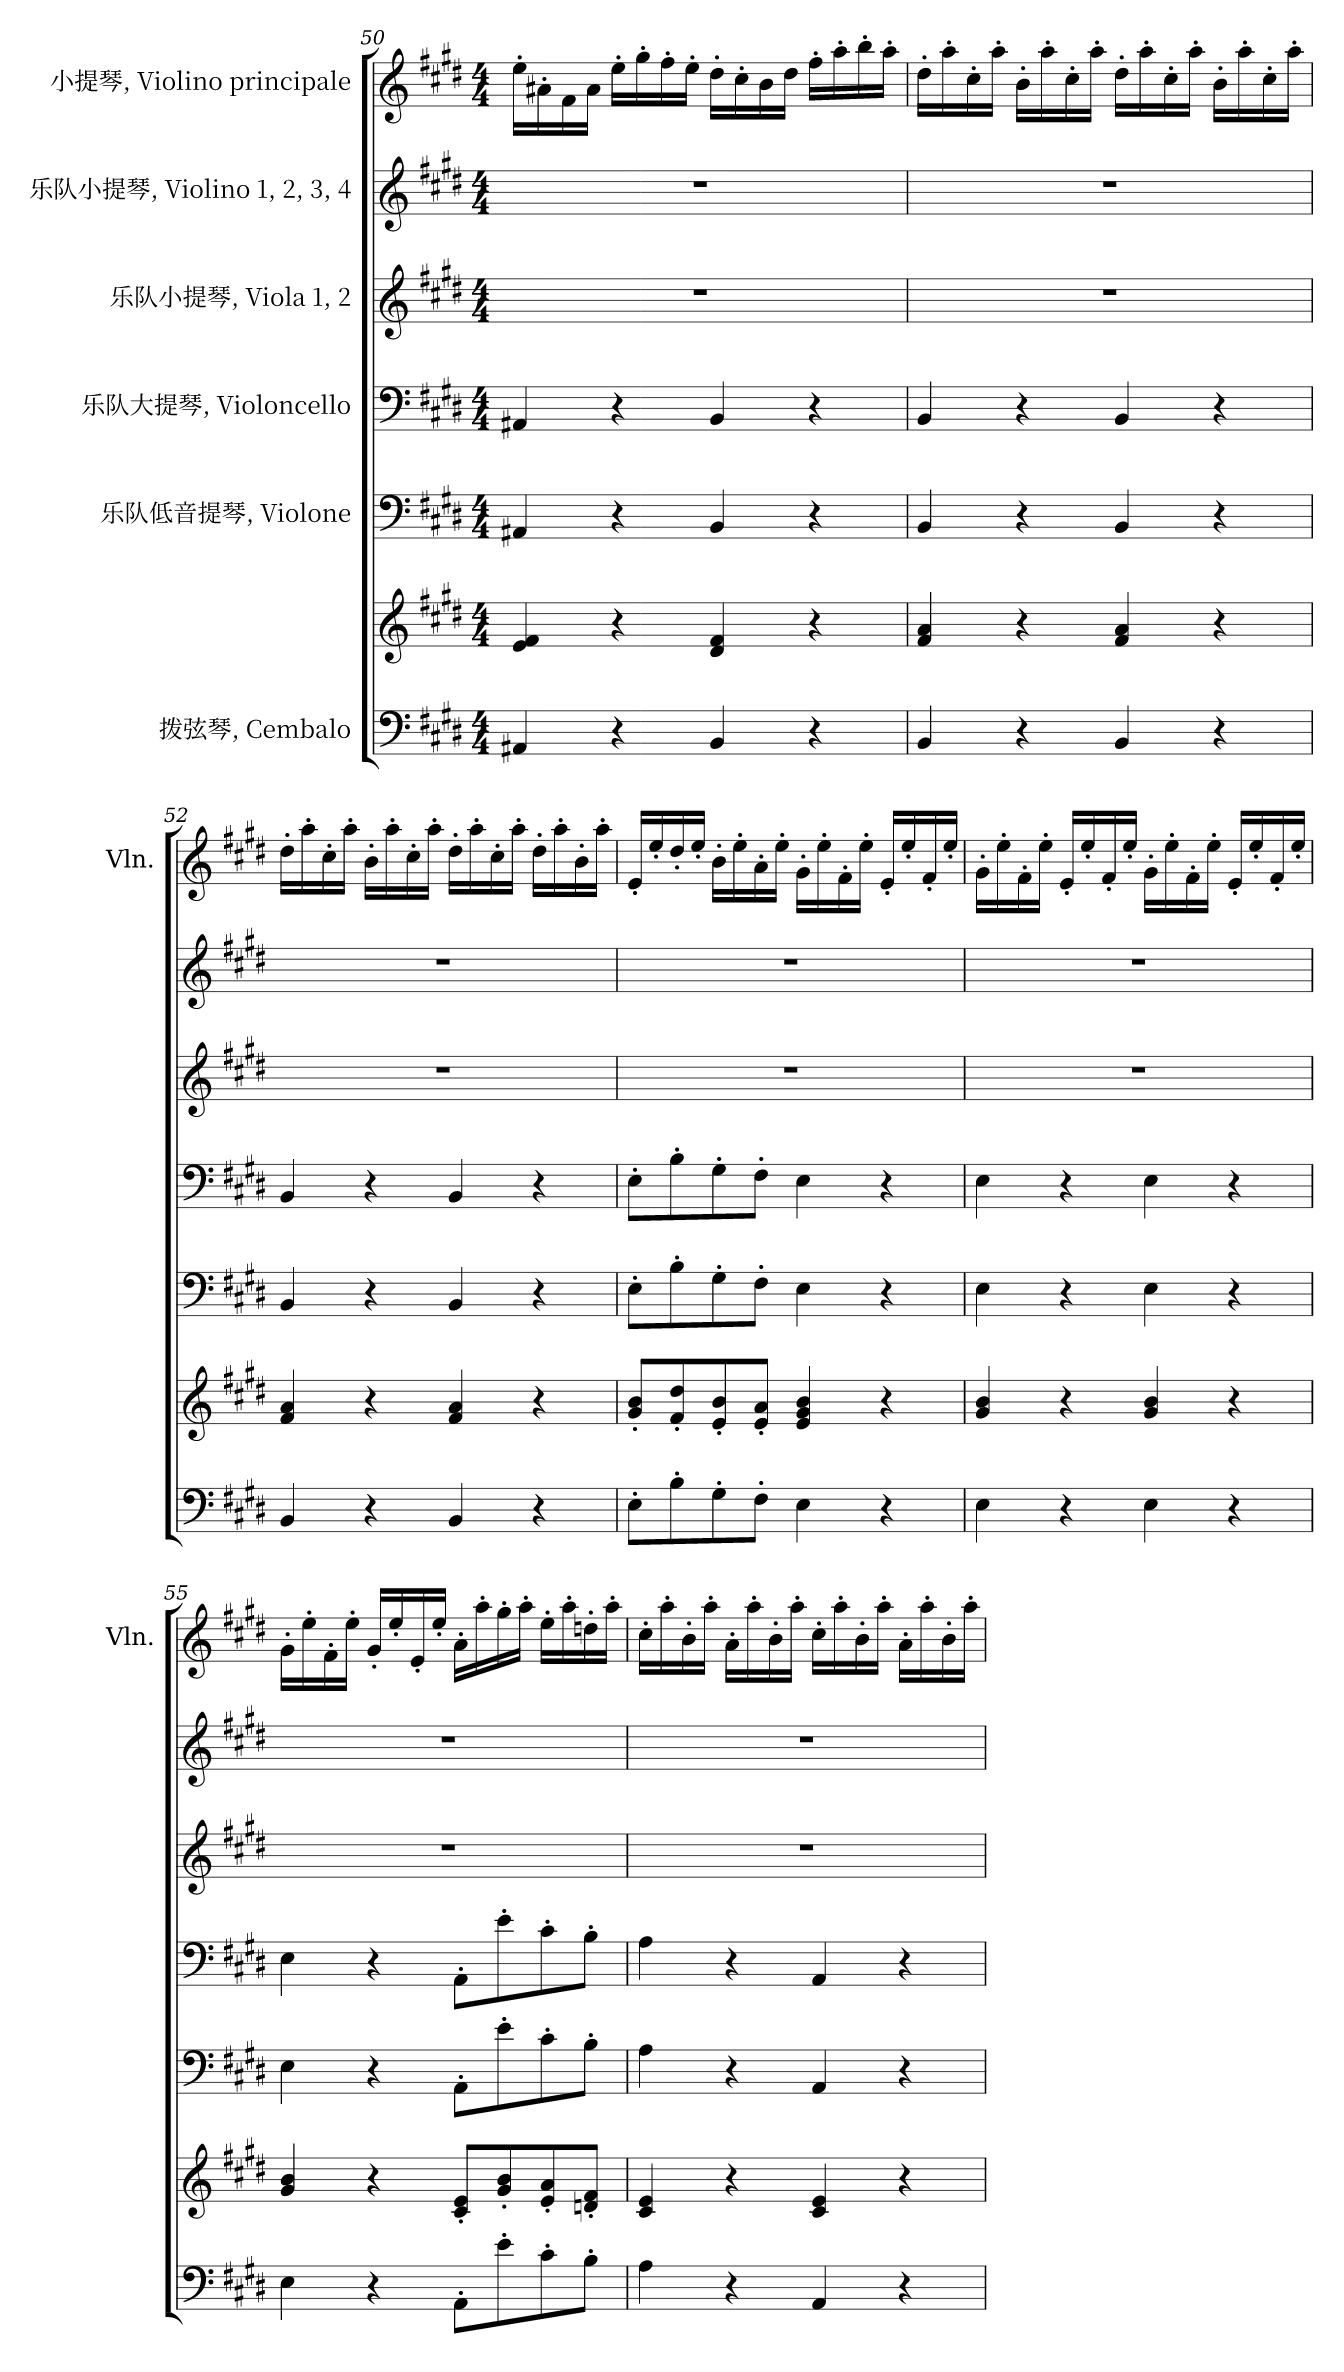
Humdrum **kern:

**kern	**kern	**kern	**kern	**kern	**kern	**kern
*part6	*part6	*part5	*part4	*part3	*part2	*part1
*staff7	*staff6	*staff5	*staff4	*staff3	*staff2	*staff1
*I"拨弦琴, Cembalo	*	*I"乐队低音提琴, Violone	*I"乐队大提琴, Violoncello	*I"乐队小提琴, Viola 1, 2	*I"乐队小提琴, Violino 1, 2, 3, 4	*I"小提琴, Violino principale
*	*	*	*	*	*	*I'Vln.
!!LO:PB:g=z
*clefF4	*clefG2	*clefF4	*clefF4	*clefG2	*clefG2	*clefG2
*	*	*ITrd7c12	*	*	*	*
*k[f#c#g#d#]	*k[f#c#g#d#]	*k[f#c#g#d#]	*k[f#c#g#d#]	*k[f#c#g#d#]	*k[f#c#g#d#]	*k[f#c#g#d#]
*M4/4	*M4/4	*M4/4	*M4/4	*M4/4	*M4/4	*M4/4
=50	=50	=50	=50	=50	=50	=50
4AA#X/	4e/ 4f#/	4AAA#X/	4AA#X/	1r	1r	16ee'\LL
.	.	.	.	.	.	16a#X'\
.	.	.	.	.	.	16f#\
.	.	.	.	.	.	16a#\JJ
4r	4r	4r	4r	.	.	16ee'\LL
.	.	.	.	.	.	16gg#'\
.	.	.	.	.	.	16ff#'\
.	.	.	.	.	.	16ee'\JJ
4BB/	4d#/ 4f#/	4BBB/	4BB/	.	.	16dd#'\LL
.	.	.	.	.	.	16cc#'\
.	.	.	.	.	.	16b\
.	.	.	.	.	.	16dd#\JJ
4r	4r	4r	4r	.	.	16ff#'\LL
.	.	.	.	.	.	16aa'\
.	.	.	.	.	.	16bb'\
.	.	.	.	.	.	16aa'\JJ
=51	=51	=51	=51	=51	=51	=51
4BB/	4f#/ 4a/	4BBB/	4BB/	1r	1r	16dd#'\LL
.	.	.	.	.	.	16aa'\
.	.	.	.	.	.	16cc#'\
.	.	.	.	.	.	16aa'\JJ
4r	4r	4r	4r	.	.	16b'\LL
.	.	.	.	.	.	16aa'\
.	.	.	.	.	.	16cc#'\
.	.	.	.	.	.	16aa'\JJ
4BB/	4f#/ 4a/	4BBB/	4BB/	.	.	16dd#'\LL
.	.	.	.	.	.	16aa'\
.	.	.	.	.	.	16cc#'\
.	.	.	.	.	.	16aa'\JJ
4r	4r	4r	4r	.	.	16b'\LL
.	.	.	.	.	.	16aa'\
.	.	.	.	.	.	16cc#'\
.	.	.	.	.	.	16aa'\JJ
!!LO:PB:g=z
=52	=52	=52	=52	=52	=52	=52
4BB/	4f#/ 4a/	4BBB/	4BB/	1r	1r	16dd#'\LL
.	.	.	.	.	.	16aa'\
.	.	.	.	.	.	16cc#'\
.	.	.	.	.	.	16aa'\JJ
4r	4r	4r	4r	.	.	16b'\LL
.	.	.	.	.	.	16aa'\
.	.	.	.	.	.	16cc#'\
.	.	.	.	.	.	16aa'\JJ
4BB/	4f#/ 4a/	4BBB/	4BB/	.	.	16dd#'\LL
.	.	.	.	.	.	16aa'\
.	.	.	.	.	.	16cc#'\
.	.	.	.	.	.	16aa'\JJ
4r	4r	4r	4r	.	.	16dd#'\LL
.	.	.	.	.	.	16aa'\
.	.	.	.	.	.	16b'\
.	.	.	.	.	.	16aa'\JJ
=53	=53	=53	=53	=53	=53	=53
8E'\L	8g#/' 8b/'L	8EE'\L	8E'\L	1r	1r	16e'/LL
.	.	.	.	.	.	16ee'/
8B'\	8f#/' 8dd#/'	8BB'\	8B'\	.	.	16dd#'/
.	.	.	.	.	.	16ee'/JJ
8G#'\	8e/' 8b/'	8GG#'\	8G#'\	.	.	16b'\LL
.	.	.	.	.	.	16ee'\
8F#'\J	8e/' 8a/'J	8FF#'\J	8F#'\J	.	.	16a'\
.	.	.	.	.	.	16ee'\JJ
4E\	4e/ 4g#/ 4b/	4EE\	4E\	.	.	16g#'\LL
.	.	.	.	.	.	16ee'\
.	.	.	.	.	.	16f#'\
.	.	.	.	.	.	16ee'\JJ
4r	4r	4r	4r	.	.	16e'/LL
.	.	.	.	.	.	16ee'/
.	.	.	.	.	.	16f#'/
.	.	.	.	.	.	16ee'/JJ
!!LO:PB:g=z
=54	=54	=54	=54	=54	=54	=54
4E\	4g#/ 4b/	4EE\	4E\	1r	1r	16g#'\LL
.	.	.	.	.	.	16ee'\
.	.	.	.	.	.	16f#'\
.	.	.	.	.	.	16ee'\JJ
4r	4r	4r	4r	.	.	16e'/LL
.	.	.	.	.	.	16ee'/
.	.	.	.	.	.	16f#'/
.	.	.	.	.	.	16ee'/JJ
4E\	4g#/ 4b/	4EE\	4E\	.	.	16g#'\LL
.	.	.	.	.	.	16ee'\
.	.	.	.	.	.	16f#'\
.	.	.	.	.	.	16ee'\JJ
4r	4r	4r	4r	.	.	16e'/LL
.	.	.	.	.	.	16ee'/
.	.	.	.	.	.	16f#'/
.	.	.	.	.	.	16ee'/JJ
=55	=55	=55	=55	=55	=55	=55
4E\	4g#/ 4b/	4EE\	4E\	1r	1r	16g#'\LL
.	.	.	.	.	.	16ee'\
.	.	.	.	.	.	16f#'\
.	.	.	.	.	.	16ee'\JJ
4r	4r	4r	4r	.	.	16g#'/LL
.	.	.	.	.	.	16ee'/
.	.	.	.	.	.	16e'/
.	.	.	.	.	.	16ee'/JJ
8AA'\L	8c#/' 8e/'L	8AAA'\L	8AA'\L	.	.	16a'\LL
.	.	.	.	.	.	16aa'\
8e'\	8g#/' 8b/'	8E'\	8e'\	.	.	16gg#'\
.	.	.	.	.	.	16aa'\JJ
8c#'\	8e/' 8a/'	8C#'\	8c#'\	.	.	16ee'\LL
.	.	.	.	.	.	16aa'\
8B'\J	8dn/' 8f#/'J	8BB'\J	8B'\J	.	.	16ddn'\
.	.	.	.	.	.	16aa'\JJ
!!LO:PB:g=z
=56	=56	=56	=56	=56	=56	=56
4A\	4c#/ 4e/	4AA\	4A\	1r	1r	16cc#'\LL
.	.	.	.	.	.	16aa'\
.	.	.	.	.	.	16b'\
.	.	.	.	.	.	16aa'\JJ
4r	4r	4r	4r	.	.	16a'\LL
.	.	.	.	.	.	16aa'\
.	.	.	.	.	.	16b'\
.	.	.	.	.	.	16aa'\JJ
4AA/	4c#/ 4e/	4AAA/	4AA/	.	.	16cc#'\LL
.	.	.	.	.	.	16aa'\
.	.	.	.	.	.	16b'\
.	.	.	.	.	.	16aa'\JJ
4r	4r	4r	4r	.	.	16a'\LL
.	.	.	.	.	.	16aa'\
.	.	.	.	.	.	16b'\
.	.	.	.	.	.	16aa'\JJ
=	=	=	=	=	=	=
*-	*-	*-	*-	*-	*-	*-
